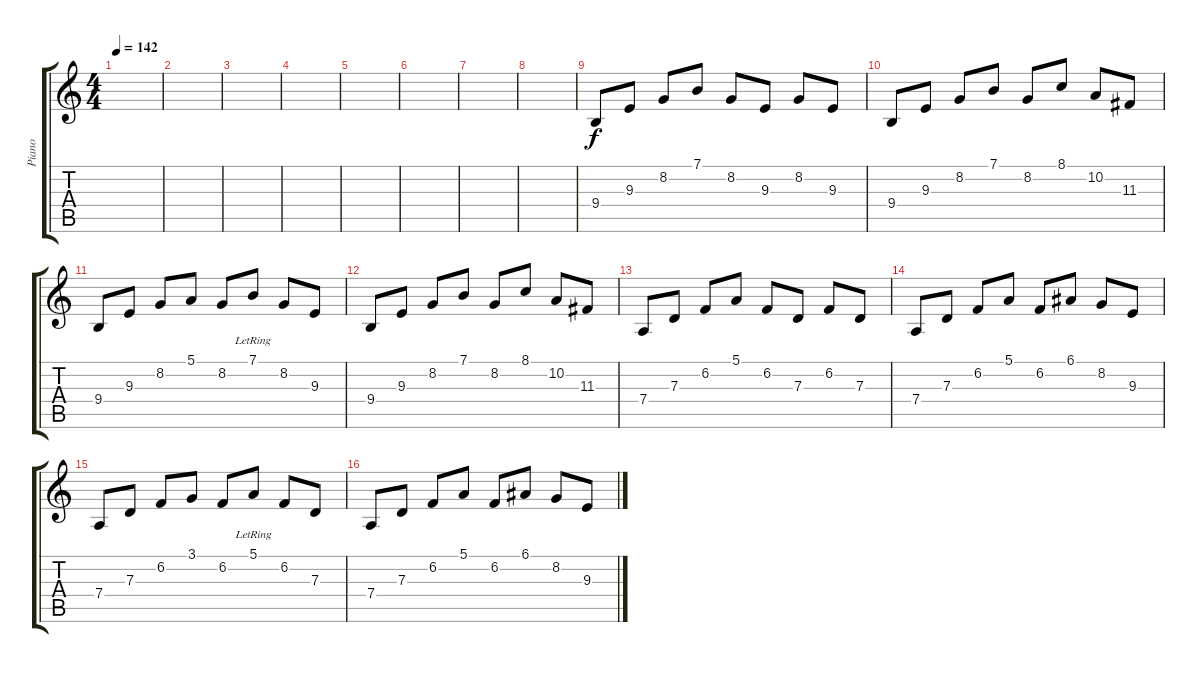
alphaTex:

\track ("Piano" "Piano") {instrument acousticgrandpiano}
\staff {score tabs}
\tuning (E4 B3 G3 D3 A2 E2) {hide}
\ts (4 4)
\tempo 142
\clef g2
\ks c
|
|
|
|
|
|
|
|
9.4.8{balance 6} 9.3.8 8.2.8 7.1.8 8.2.8 9.3.8 8.2.8 9.3.8 |
9.4.8 9.3.8 8.2.8 7.1.8 8.2.8 8.1.8 10.2.8 11.3.8 |
9.4.8 9.3.8 8.2.8 5.1.8 8.2.8 7.1{lr}.8 8.2.8 9.3.8 |
9.4.8 9.3.8 8.2.8 7.1.8 8.2.8 8.1.8 10.2.8 11.3.8 |
7.4.8 7.3.8 6.2.8 5.1.8 6.2.8 7.3.8 6.2.8 7.3.8 |
7.4.8 7.3.8 6.2.8 5.1.8 6.2.8 6.1.8 8.2.8 9.3.8 |
7.4.8 7.3.8 6.2.8 3.1.8 6.2.8 5.1{lr}.8 6.2.8 7.3.8 |
7.4.8 7.3.8 6.2.8 5.1.8 6.2.8 6.1.8 8.2.8 9.3.8
